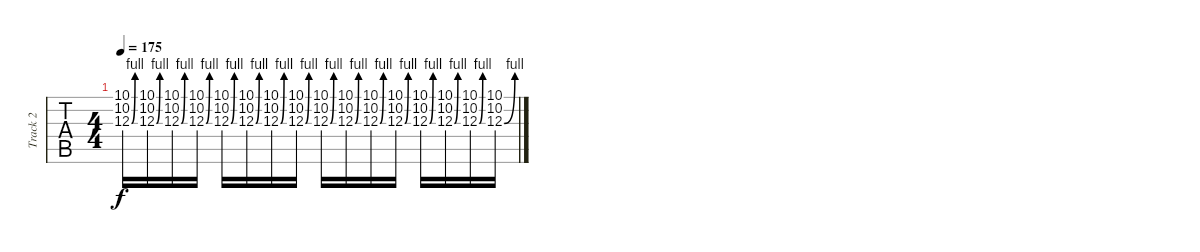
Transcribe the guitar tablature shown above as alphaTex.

\track ("Track 2" "Track 2") {instrument distortionguitar}
\staff {tabs}
\tuning (Eb4 Bb3 Gb3 Db3 Ab2 Eb2) {hide}
\ts (4 4)
\tempo 175
\clef g2
\ks c
(10.1 10.2 12.3{be (bend 0 0 60 4)}).16{dy f} (10.1 10.2 12.3{be (bend 0 0 60 4)}).16 (10.1 10.2 12.3{be (bend 0 0 60 4)}).16 (10.1 10.2 12.3{be (bend 0 0 60 4)}).16 (10.1 10.2 12.3{be (bend 0 0 60 4)}).16 (10.1 10.2 12.3{be (bend 0 0 60 4)}).16 (10.1 10.2 12.3{be (bend 0 0 60 4)}).16 (10.1 10.2 12.3{be (bend 0 0 60 4)}).16 (10.1 10.2 12.3{be (bend 0 0 60 4)}).16 (10.1 10.2 12.3{be (bend 0 0 60 4)}).16 (10.1 10.2 12.3{be (bend 0 0 60 4)}).16 (10.1 10.2 12.3{be (bend 0 0 60 4)}).16 (10.1 10.2 12.3{be (bend 0 0 60 4)}).16 (10.1 10.2 12.3{be (bend 0 0 60 4)}).16 (10.1 10.2 12.3{be (bend 0 0 60 4)}).16 (10.1 10.2 12.3{be (bend 0 0 60 4)}).16
